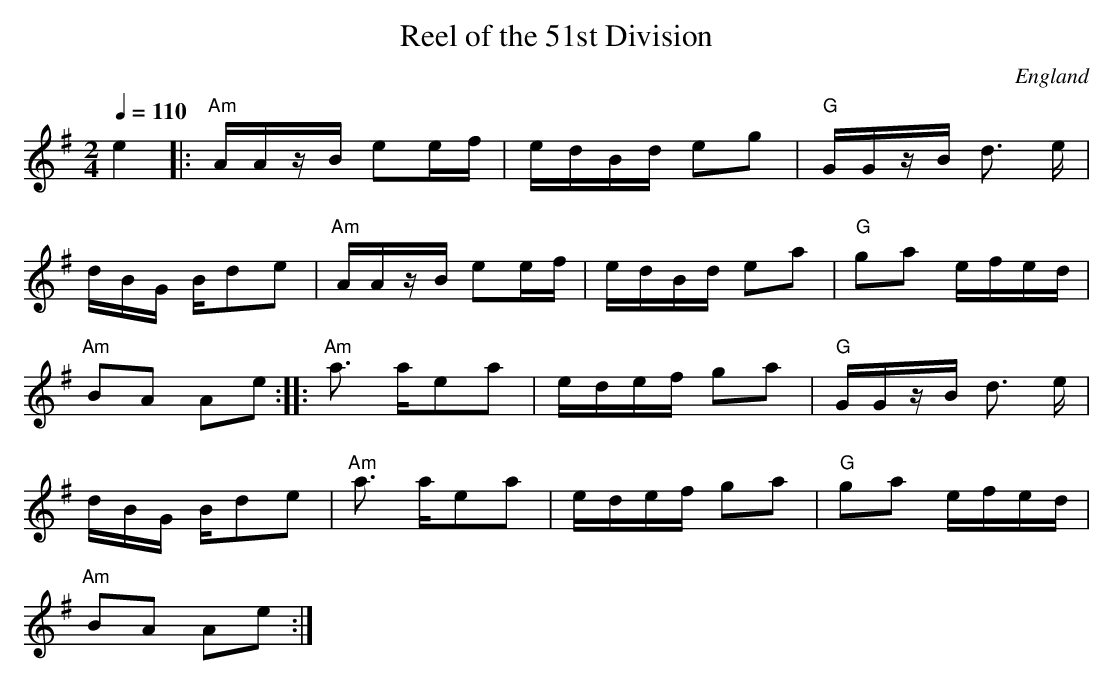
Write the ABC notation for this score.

X:1
T:Reel of the 51st Division
O:England
M:2/4
L:1/8
Q:1/4=110
K:G
V:1
e2  |:"Am" A/A/z/B/ ee/f/ |e/d/B/d/ eg |"G" G/G/z/B/ d3/2 e/|
d/B/G/ B/de |"Am" A/A/z/B/ ee/f/ |e/d/B/d/ ea |"G" ga e/f/e/d/ |
"Am" BA Ae :| |:"Am" a3/2 a/ea |e/d/e/f/ ga |"G" G/G/z/B/ d3/2 e/|
d/B/G/ B/de |"Am" a3/2 a/ea |e/d/e/f/ ga |"G" ga e/f/e/d/ |
"Am" BA Ae :|
